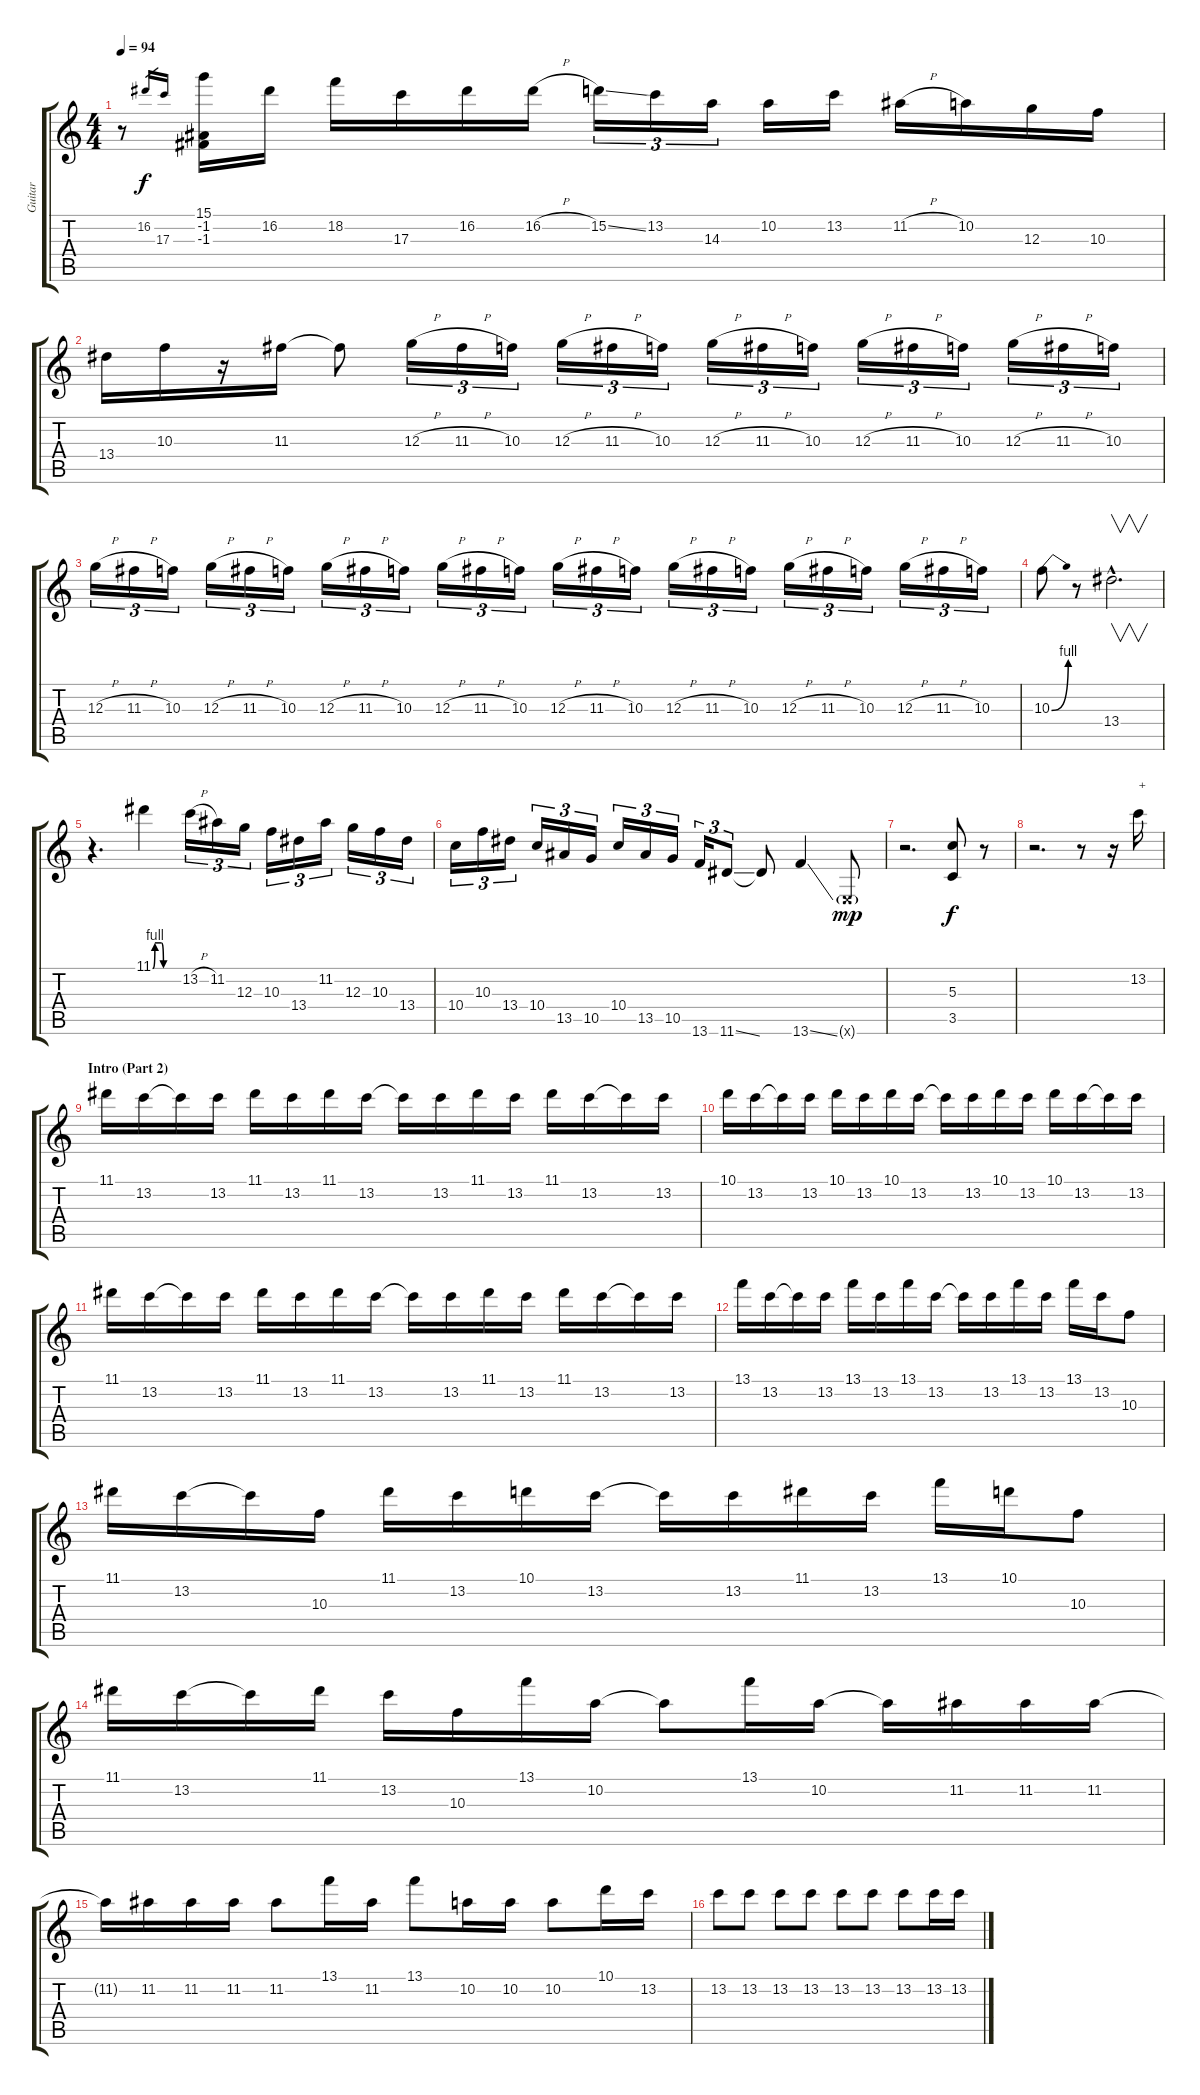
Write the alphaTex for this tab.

\track ("Guitar" "Guitar") {instrument electricguitarjazz}
\staff {score tabs}
\tuning (E4 B3 G3 D3 A2 E2) {hide}
\ts (4 4)
\tempo 94
\clef g2
\ks c
r.8{dy f} 16.2.16{gr} 17.3.16{gr} (15.1 -1.2 -1.3).16 16.2.16 18.2.16 17.3.16 16.2.16 16.2{h}.16 15.2{ss}.16{tu (3 2)} 13.2.16{tu (3 2)} 14.3.16{tu (3 2)} 10.2.16 13.2.16 11.2{h}.16 10.2.16 12.3.16 10.3.16 |
13.4.16 10.3.16 r.16 11.3.16 11.3{t}.8 12.3{h}.16{tu (3 2)} 11.3{h}.16{tu (3 2)} 10.3.16{tu (3 2)} 12.3{h}.16{tu (3 2)} 11.3{h}.16{tu (3 2)} 10.3.16{tu (3 2)} 12.3{h}.16{tu (3 2)} 11.3{h}.16{tu (3 2)} 10.3.16{tu (3 2)} 12.3{h}.16{tu (3 2)} 11.3{h}.16{tu (3 2)} 10.3.16{tu (3 2)} 12.3{h}.16{tu (3 2)} 11.3{h}.16{tu (3 2)} 10.3.16{tu (3 2)} |
12.3{h}.16{tu (3 2)} 11.3{h}.16{tu (3 2)} 10.3.16{tu (3 2)} 12.3{h}.16{tu (3 2)} 11.3{h}.16{tu (3 2)} 10.3.16{tu (3 2)} 12.3{h}.16{tu (3 2)} 11.3{h}.16{tu (3 2)} 10.3.16{tu (3 2)} 12.3{h}.16{tu (3 2)} 11.3{h}.16{tu (3 2)} 10.3.16{tu (3 2)} 12.3{h}.16{tu (3 2)} 11.3{h}.16{tu (3 2)} 10.3.16{tu (3 2)} 12.3{h}.16{tu (3 2)} 11.3{h}.16{tu (3 2)} 10.3.16{tu (3 2)} 12.3{h}.16{tu (3 2)} 11.3{h}.16{tu (3 2)} 10.3.16{tu (3 2)} 12.3{h}.16{tu (3 2)} 11.3{h}.16{tu (3 2)} 10.3.16{tu (3 2)} |
10.3{be (bend 0 0 60 4)}.8 r.8 13.4{hac}.2{v d} |
r.4{d} 11.1{be (custom 0 0 5 4 20 4 25 0 60 0)}.4 13.2{h}.16{tu (3 2)} 11.2.16{tu (3 2)} 12.3.16{tu (3 2)} 10.3.16{tu (3 2)} 13.4.16{tu (3 2)} 11.2.16{tu (3 2)} 12.3.16{tu (3 2)} 10.3.16{tu (3 2)} 13.4.16{tu (3 2)} |
10.4.16{tu (3 2)} 10.3.16{tu (3 2)} 13.4.16{tu (3 2)} 10.4.16{tu (3 2)} 13.5.16{tu (3 2)} 10.5.16{tu (3 2)} 10.4.16{tu (3 2)} 13.5.16{tu (3 2)} 10.5.16{tu (3 2)} 13.6.16{tu (3 2)} 11.6{ss}.8{tu (3 2)} 11.6{t}.8 13.6{ss}.4 0.6{g x}.8{dy mp} |
r.2{d} (5.3 3.5).8{dy f} r.8 |
r.2{d} r.8 r.16 13.2.16{txt "+"} |
\section ("" "Intro (Part 2)")
11.1.16 13.2.16 13.2{t}.16 13.2.16 11.1.16 13.2.16 11.1.16 13.2.16 13.2{t}.16 13.2.16 11.1.16 13.2.16 11.1.16 13.2.16 13.2{t}.16 13.2.16 |
10.1.16 13.2.16 13.2{t}.16 13.2.16 10.1.16 13.2.16 10.1.16 13.2.16 13.2{t}.16 13.2.16 10.1.16 13.2.16 10.1.16 13.2.16 13.2{t}.16 13.2.16 |
11.1.16 13.2.16 13.2{t}.16 13.2.16 11.1.16 13.2.16 11.1.16 13.2.16 13.2{t}.16 13.2.16 11.1.16 13.2.16 11.1.16 13.2.16 13.2{t}.16 13.2.16 |
13.1.16 13.2.16 13.2{t}.16 13.2.16 13.1.16 13.2.16 13.1.16 13.2.16 13.2{t}.16 13.2.16 13.1.16 13.2.16 13.1.16 13.2.16 10.3.8 |
11.1.16 13.2.16 13.2{t}.16 10.3.16 11.1.16 13.2.16 10.1.16 13.2.16 13.2{t}.16 13.2.16 11.1.16 13.2.16 13.1.16 10.1.16 10.3.8 |
11.1.16 13.2.16 13.2{t}.16 11.1.16 13.2.16 10.3.16 13.1.16 10.2.16 10.2{t}.8 13.1.16 10.2.16 10.2{t}.16 11.2.16 11.2.16 11.2.16 |
11.2{t}.16 11.2.16 11.2.16 11.2.16 11.2.8 13.1.16 11.2.16 13.1.8 10.2.16 10.2.16 10.2.8 10.1.16 13.2.16 |
13.2.8 13.2.8 13.2.8 13.2.8 13.2.8 13.2.8 13.2.8 13.2.16 13.2.16
